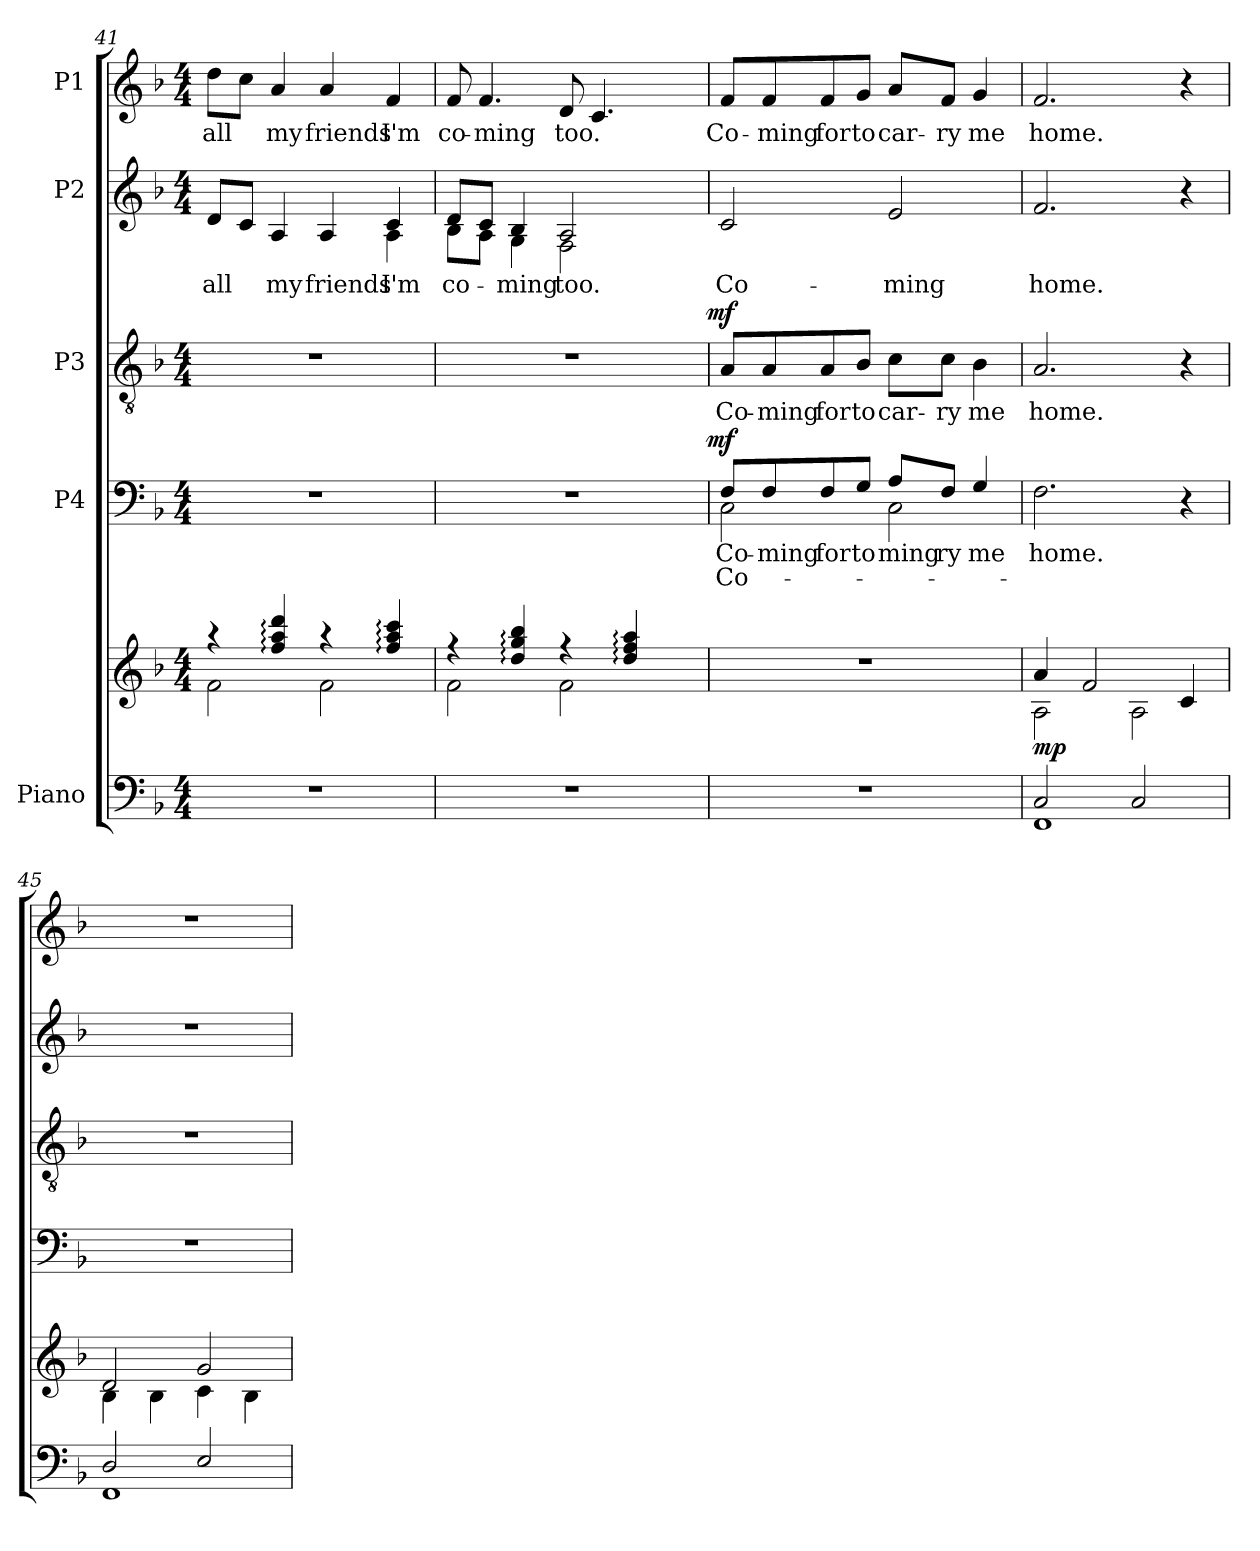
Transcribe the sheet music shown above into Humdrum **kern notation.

**kern	**kern	**dynam	**kern	**text	**text	**dynam	**kern	**text	**dynam	**kern	**text	**kern	**text
*part5	*part5	*part5	*part4	*part4	*part4	*part4	*part3	*part3	*part3	*part2	*part2	*part1	*part1
*staff6	*staff5	*staff5/6	*staff4	*staff4	*staff4	*staff4	*staff3	*staff3	*staff3	*staff2	*staff2	*staff1	*staff1
*I"Piano	*	*	*I"P4	*	*	*	*I"P3	*	*	*I"P2	*	*I"P1	*
!!LO:PB:g=z
*clefF4	*clefG2	*	*clefF4	*	*	*	*clefGv2	*	*	*clefG2	*	*clefG2	*
*	*	*	*	*	*	*	*ITrd7c12	*	*	*	*	*	*
*k[b-]	*k[b-]	*	*k[b-]	*	*	*	*k[b-]	*	*	*k[b-]	*	*k[b-]	*
*F:	*F:	*	*F:	*	*	*	*F:	*	*	*F:	*	*F:	*
*M4/4	*M4/4	*	*M4/4	*	*	*	*M4/4	*	*	*M4/4	*	*M4/4	*
=41	=41	=41	=41	=41	=41	=41	=41	=41	=41	=41	=41	=41	=41
*	*^	*	*	*	*	*	*	*	*	*	*	*	*
!	!	!	!	!	!	!	!	!	!	!	!	!LO:LY:b:color=#000000	!	!
*	*	*	*	*	*	*	*	*	*	*	*^	*	*	*
!	!	!	!	!	!	!	!	!	!	!	!	!	!	!	!LO:LY:b:color=#000000
1r	4r	2fi\	.	1r	.	.	.	1r	.	.	8di/L	2ryy	all	8ddi\L	all
.	.	.	.	.	.	.	.	.	.	.	8ci/J	.	.	8cci\J	.
!	!	!	!	!	!	!	!	!	!	!	!	!	!LO:LY:b:color=#000000	!	!
!	!	!	!	!	!	!	!	!	!	!	!	!	!	!	!LO:LY:b:color=#000000
.	4ffi/: 4aai: 4dddi:	.	.	.	.	.	.	.	.	.	4Ai/	.	my	4ai/	my
!	!	!	!	!	!	!	!	!	!	!	!	!	!LO:LY:b:color=#000000	!	!
!	!	!	!	!	!	!	!	!	!	!	!	!	!	!	!LO:LY:b:color=#000000
.	4r	2fi\	.	.	.	.	.	.	.	.	4Ai/	4ryy	friends	4ai/	friends
!	!	!	!	!	!	!	!	!	!	!	!	!	!LO:LY:b:color=#000000	!	!
!	!	!	!	!	!	!	!	!	!	!	!	!	!	!	!LO:LY:b:color=#000000
.	4ffi/: 4aai: 4ccci:	.	.	.	.	.	.	.	.	.	4ci/	4Ai\	I'm	4fi/	I'm
=42	=42	=42	=42	=42	=42	=42	=42	=42	=42	=42	=42	=42	=42	=42	=42
!	!	!	!	!	!	!	!	!	!	!	!	!	!LO:LY:b:color=#000000	!	!
!	!	!	!	!	!	!	!	!	!	!	!	!	!	!	!LO:LY:b:color=#000000
*	*	*	*	*^	*	*	*	*^	*	*	*	*	*	*	*
1r	4r	2fi\	.	1r	2ryy	.	.	.	1r	2ryy	.	.	8di/L	8B-i\L	co-	8fi/	co-
!	!	!	!	!	!	!	!	!	!	!	!	!	!	!	!	!	!LO:LY:b:color=#000000
.	.	.	.	.	.	.	.	.	.	.	.	.	8ci/J	8Ai\J	.	4.fi/	-ming
!	!	!	!	!	!	!	!	!	!	!	!	!	!	!	!LO:LY:b:color=#000000	!	!
.	4ddi/: 4ggi: 4bb-i:	.	.	.	.	.	.	.	.	.	.	.	4B-i/	4Gi\	-ming	.	.
!	!	!	!	!	!	!	!	!	!	!	!	!	!	!	!LO:LY:b:color=#000000	!	!
!	!	!	!	!	!	!	!	!	!	!	!	!	!	!	!	!	!LO:LY:b:color=#000000
.	4r	2fi\	.	.	4ryy	.	.	.	.	4ryy	.	.	2Ai/	2Fi\	too.	8di/	too.
.	.	.	.	.	.	.	.	.	.	.	.	.	.	.	.	4.ci/	.
.	4ddi/: 4ffi: 4aai:	.	.	.	8ryy	.	.	.	.	8ryy	.	.	.	.	.	.	.
.	.	.	.	.	16ryy	.	.	.	.	16ryy	.	.	.	.	.	.	.
.	.	.	.	.	32ryy	.	.	.	.	32ryy	.	.	.	.	.	.	.
.	.	.	.	.	64ryy	.	.	.	.	64ryy	.	.	.	.	.	.	.
.	.	.	.	.	128...ryy	.	.	.	.	128...ryy	.	.	.	.	.	.	.
.	.	.	.	.	1024ryy	.	.	mf	.	1024ryy	.	mf	.	.	.	.	.
*	*	*	*	*	*	*	*	*	*v	*v	*	*	*	*	*	*	*
*	*v	*v	*	*	*	*	*	*	*	*	*	*v	*v	*	*	*
=43	=43	=43	=43	=43	=43	=43	=43	=43	=43	=43	=43	=43	=43	=43
*	*^	*	*	*	*	*	*	*^	*	*	*^	*	*	*
!	!	!	!	!	!	!LO:LY:a:color=#000000	!LO:LY:b:color=#000000	!	!	!	!	!	!	!	!	!	!
*	*	*	*	*	*	*	*	*	*v	*v	*	*	*	*	*	*	*
*	*v	*v	*	*	*	*	*	*	*	*	*	*v	*v	*	*	*
*	*^	*	*	*	*	*	*	*^	*	*	*^	*	*	*
!	!	!	!	!	!	!	!	!	!	!	!LO:LY:b:color=#000000	!	!	!	!	!	!
*	*	*	*	*	*	*	*	*	*v	*v	*	*	*	*	*	*	*
*	*v	*v	*	*	*	*	*	*	*	*	*	*v	*v	*	*	*
*	*^	*	*	*	*	*	*	*^	*	*	*^	*	*	*
!	!	!	!	!	!	!	!	!	!	!	!	!	!	!	!LO:LY:b:color=#000000	!	!
*	*	*	*	*	*	*	*	*	*v	*v	*	*	*	*	*	*	*
*	*v	*v	*	*	*	*	*	*	*	*	*	*v	*v	*	*	*
*	*^	*	*	*	*	*	*	*^	*	*	*^	*	*	*
!	!	!	!	!	!	!	!	!	!	!	!	!	!	!	!	!	!LO:LY:b:color=#000000
*	*	*	*	*	*	*	*	*	*v	*v	*	*	*	*	*	*	*
*	*v	*v	*	*	*	*	*	*	*	*	*	*v	*v	*	*	*
1r	1r	.	8Fi/L	2Ci\	-Co-	Co-	.	8AAi/L	Co-	.	2ci/	Co-	8fi/L	Co-
!	!	!	!	!	!LO:LY:a:color=#000000	!	!	!	!	!	!	!	!	!
!	!	!	!	!	!	!	!	!	!LO:LY:b:color=#000000	!	!	!	!	!
!	!	!	!	!	!	!	!	!	!	!	!	!	!	!LO:LY:b:color=#000000
.	.	.	8Fi/	.	-ming	.	.	8AAi/	-ming	.	.	.	8fi/	-ming
!	!	!	!	!	!LO:LY:a:color=#000000	!	!	!	!	!	!	!	!	!
!	!	!	!	!	!	!	!	!	!LO:LY:b:color=#000000	!	!	!	!	!
!	!	!	!	!	!	!	!	!	!	!	!	!	!	!LO:LY:b:color=#000000
.	.	.	8Fi/	.	for	.	.	8AAi/	for	.	.	.	8fi/	for
!	!	!	!	!	!LO:LY:a:color=#000000	!	!	!	!	!	!	!	!	!
!	!	!	!	!	!	!	!	!	!LO:LY:b:color=#000000	!	!	!	!	!
!	!	!	!	!	!	!	!	!	!	!	!	!	!	!LO:LY:b:color=#000000
.	.	.	8Gi/J	.	to	.	.	8BB-i/J	to	.	.	.	8gi/J	to
!	!	!	!	!	!LO:LY:a:color=#000000	!	!	!	!	!	!	!	!	!
!	!	!	!	!	!LO:LY:b:color=#000000	!	!	!	!	!	!	!	!	!
!	!	!	!	!	!	!	!	!	!LO:LY:b:color=#000000	!	!	!	!	!
!	!	!	!	!	!	!	!	!	!	!	!	!LO:LY:b:color=#000000	!	!
!	!	!	!	!	!	!	!	!	!	!	!	!	!	!LO:LY:b:color=#000000
.	.	.	8Ai/L	2Ci\	ming	.	.	8Ci\L	car-	.	2ei/	-ming	8ai/L	car-
!	!	!	!	!	!LO:LY:a:color=#000000	!	!	!	!	!	!	!	!	!
!	!	!	!	!	!	!	!	!	!LO:LY:b:color=#000000	!	!	!	!	!
!	!	!	!	!	!	!	!	!	!	!	!	!	!	!LO:LY:b:color=#000000
.	.	.	8Fi/J	.	-ry	.	.	8Ci\J	-ry	.	.	.	8fi/J	-ry
!	!	!	!	!	!LO:LY:a:color=#000000	!	!	!	!	!	!	!	!	!
!	!	!	!	!	!	!	!	!	!LO:LY:b:color=#000000	!	!	!	!	!
!	!	!	!	!	!	!	!	!	!	!	!	!	!	!LO:LY:b:color=#000000
.	.	.	4Gi/	.	me	.	.	4BB-i\	me	.	.	.	4gi/	me
=44	=44	=44	=44	=44	=44	=44	=44	=44	=44	=44	=44	=44	=44	=44
*^	*^	*	*	*	*	*	*	*	*	*	*	*	*	*
!	!	!	!	!	!	!	!LO:LY:a:color=#000000	!	!	!	!	!	!	!	!	!
!	!	!	!	!	!	!	!	!	!	!	!LO:LY:b:color=#000000	!	!	!	!	!
!	!	!	!	!	!	!	!	!	!	!	!	!	!	!LO:LY:b:color=#000000	!	!
!	!	!	!	!	!	!	!	!	!	!	!	!	!	!	!	!LO:LY:b:color=#000000
2Ci/	1FFi	4ai/	2Ai\	mp	2.Fi\	2.ryy	home.	.	.	2.AAi/	home.	.	2.fi/	home.	2.fi/	home.
.	.	2fi/	.	.	.	.	.	.	.	.	.	.	.	.	.	.
2Ci/	.	.	2Ai\	.	.	.	.	.	.	.	.	.	.	.	.	.
!	!	!	!	!	!	!	!LO:LY:b:color=#000000	!	!	!	!	!	!	!	!	!
.	.	4ci/	.	.	4r	4ryy	home.	.	.	4r	.	.	4r	.	4r	.
*	*	*	*	*	*v	*v	*	*	*	*	*	*	*	*	*	*
=45	=45	=45	=45	=45	=45	=45	=45	=45	=45	=45	=45	=45	=45	=45	=45
2Di/	1FFi	2di/	4B-i\	.	1r	.	.	.	1r	.	.	1r	.	1r	.
.	.	.	4B-i\	.	.	.	.	.	.	.	.	.	.	.	.
2Ei/	.	2gi/	4ci\	.	.	.	.	.	.	.	.	.	.	.	.
.	.	.	4B-i\	.	.	.	.	.	.	.	.	.	.	.	.
*v	*v	*	*	*	*	*	*	*	*	*	*	*	*	*	*
*	*v	*v	*	*	*	*	*	*	*	*	*	*	*	*
=	=	=	=	=	=	=	=	=	=	=	=	=	=
*-	*-	*-	*-	*-	*-	*-	*-	*-	*-	*-	*-	*-	*-
